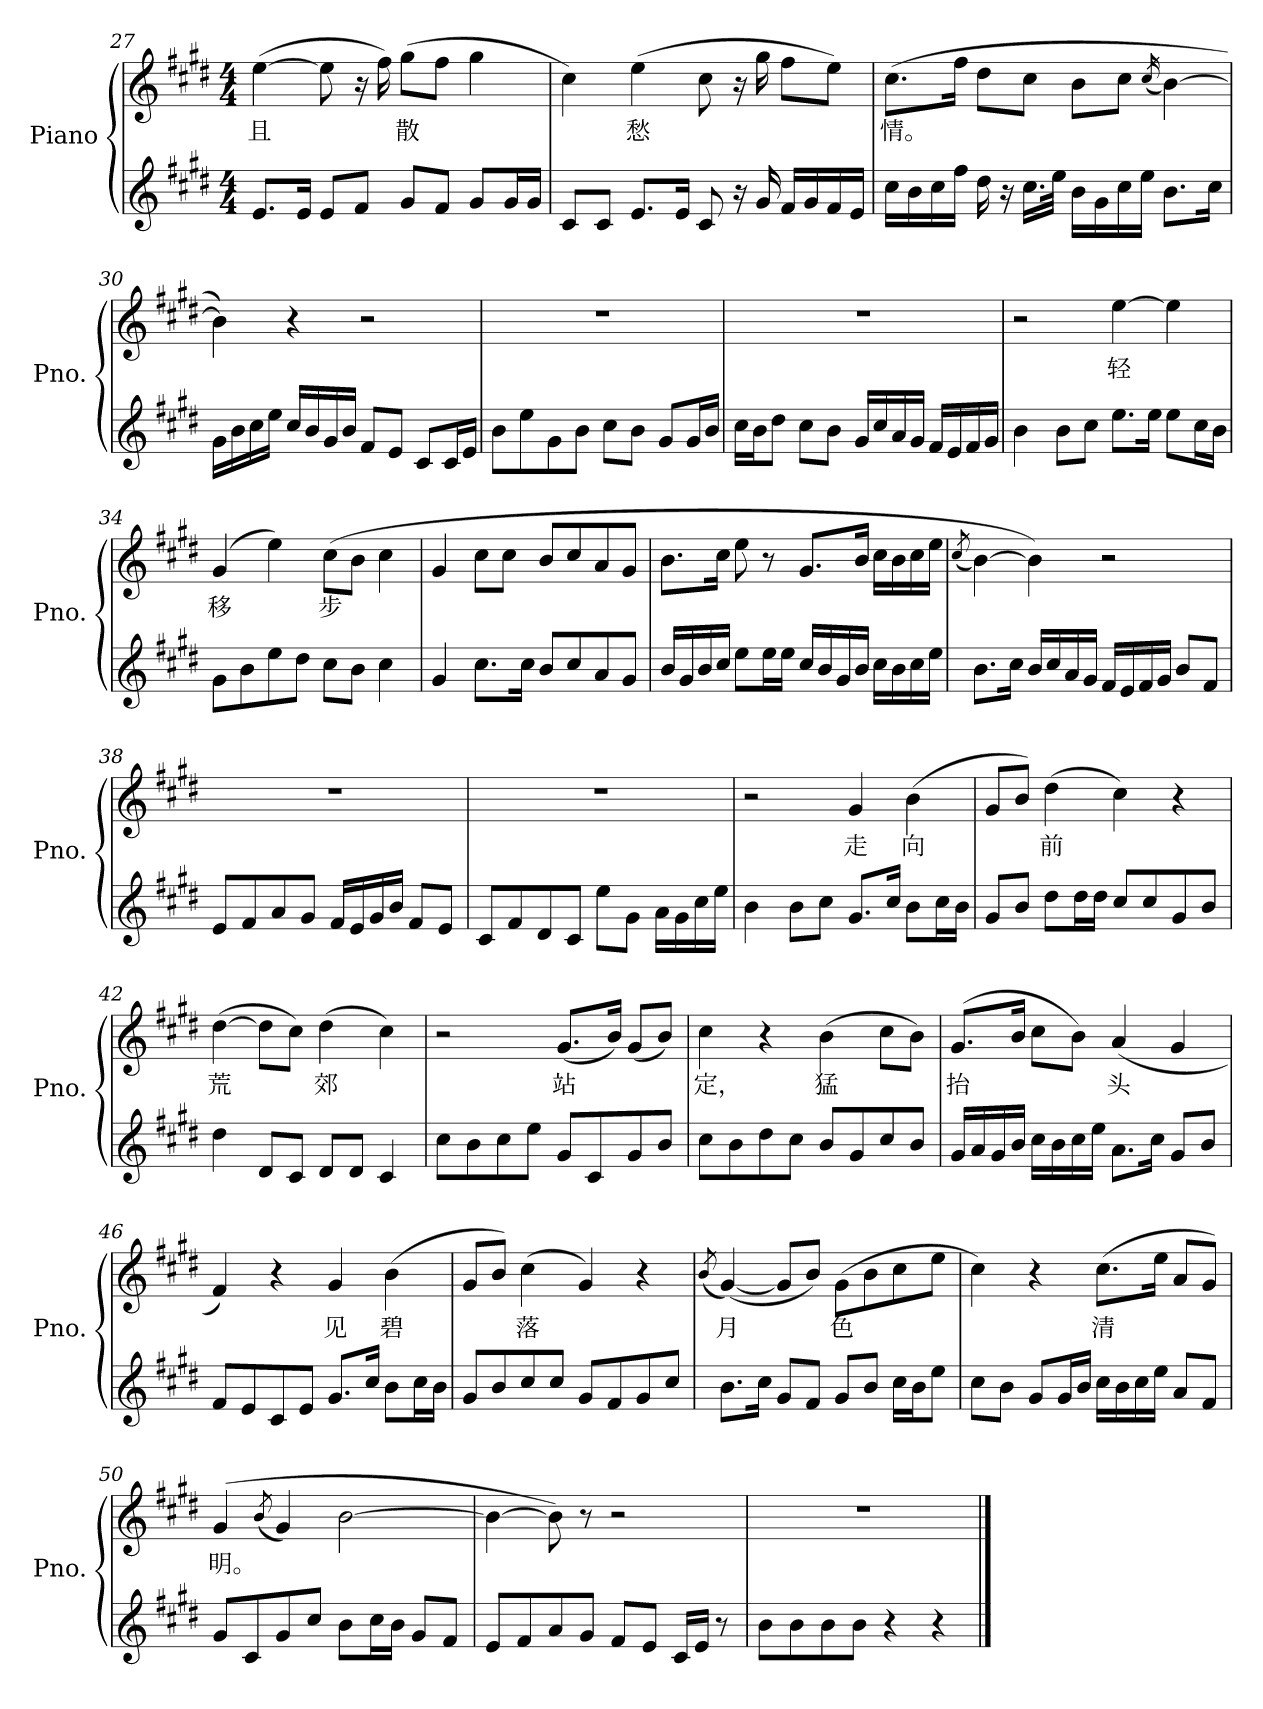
**kern	**kern	**text
*part2	*part1	*part1
*staff2	*staff1	*staff1
*I"Piano	*I"Piano	*
*I'Pno.	*I'Pno.	*
*clefG2	*clefG2	*
*k[f#c#g#d#]	*k[f#c#g#d#]	*
*M4/4	*M4/4	*
=27	=27	=27
!	!	!LO:LY:b
8.e/L	(>[4ee\	且
16e/Jk	.	.
8e/L	8ee\]	.
8f#/J	16r	.
.	16ff#\)	.
!	!	!LO:LY:b
8g#/L	(>8gg#\L	散
8f#/J	8ff#\J	.
8g#/L	4gg#\	.
16g#/L	.	.
16g#/JJ	.	.
=28	=28	=28
8c#/L	4cc#\)	.
8c#/J	.	.
!	!	!LO:LY:b
8.e/L	(>4ee\	愁
16e/Jk	.	.
8c#/	8cc#\	.
16r	16r	.
16g#/	16gg#\	.
16f#/LL	8ff#\L	.
16g#/	.	.
16f#/	8ee\J)	.
16e/JJ	.	.
!!LO:LB:g=z
=29	=29	=29
!	!	!LO:LY:b
16cc#\LL	(>8.cc#\L	情。
16b\	.	.
16cc#\	.	.
16ff#\JJ	16ff#\Jk	.
16dd#\	8dd#\L	.
16r	.	.
16.cc#\LL	8cc#\J	.
32ee\JJk	.	.
16b\LL	8b\L	.
16g#\	.	.
16cc#\	8cc#\J	.
16ee\JJ	.	.
.	(<16qcc#/	.
8.b\L	[4b\)	.
16cc#\Jk	.	.
=30	=30	=30
16g#\LL	4b\])	.
16b\	.	.
16cc#\	.	.
16ee\JJ	.	.
16cc#/LL	4r	.
16b/	.	.
16g#/	.	.
16b/JJ	.	.
8f#/L	2r	.
8e/J	.	.
8c#/L	.	.
16c#/L	.	.
16e/JJ	.	.
=31	=31	=31
8b\L	1r	.
8ee\	.	.
8g#\	.	.
8b\J	.	.
8cc#\L	.	.
8b\J	.	.
8g#/L	.	.
16g#/L	.	.
16b/JJ	.	.
!!LO:LB:g=z
=32	=32	=32
16cc#\LL	1r	.
16b\J	.	.
8dd#\J	.	.
8cc#\L	.	.
8b\J	.	.
16g#/LL	.	.
16cc#/	.	.
16a/	.	.
16g#/JJ	.	.
16f#/LL	.	.
16e/	.	.
16f#/	.	.
16g#/JJ	.	.
=33	=33	=33
4b\	2r	.
8b\L	.	.
8cc#\J	.	.
!	!	!LO:LY:b
8.ee\L	[4ee\	轻
16ee\Jk	.	.
8ee\L	4ee\]	.
16cc#\L	.	.
16b\JJ	.	.
=34	=34	=34
!	!	!LO:LY:b
8g#\L	(>4g#/	移
8b\	.	.
8ee\	4ee\)	.
8dd#\J	.	.
!	!	!LO:LY:b
8cc#\L	(>8cc#\L	步
8b\J	8b\J	.
4cc#\	4cc#\	.
=35	=35	=35
4g#/	4g#/	.
8.cc#\L	8cc#\L	.
.	8cc#\J	.
16cc#\Jk	.	.
8b/L	8b/L	.
8cc#/	8cc#/	.
8a/	8a/	.
8g#/J	8g#/J	.
!!LO:PB:g=z
=36	=36	=36
16b/LL	8.b\L	.
16g#/	.	.
16b/	.	.
16cc#/JJ	16cc#\Jk	.
8ee\L	8ee\	.
16ee\L	8r	.
16ee\JJ	.	.
16cc#/LL	8.g#/L	.
16b/	.	.
16g#/	.	.
16b/JJ	16b/Jk	.
16cc#\LL	16cc#\LL	.
16b\	16b\	.
16cc#\	16cc#\	.
16ee\JJ	16ee\JJ	.
=37	=37	=37
.	(<8qcc#/	.
8.b\L	[4b\)	.
16cc#\Jk	.	.
16b/LL	4b\])	.
16cc#/	.	.
16a/	.	.
16g#/JJ	.	.
16f#/LL	2r	.
16e/	.	.
16f#/	.	.
16g#/JJ	.	.
8b/L	.	.
8f#/J	.	.
=38	=38	=38
8e/L	1r	.
8f#/	.	.
8a/	.	.
8g#/J	.	.
16f#/LL	.	.
16e/	.	.
16g#/	.	.
16b/JJ	.	.
8f#/L	.	.
8e/J	.	.
!!LO:LB:g=z
=39	=39	=39
8c#/L	1r	.
8f#/	.	.
8d#/	.	.
8c#/J	.	.
8ee\L	.	.
8g#\J	.	.
16a\LL	.	.
16g#\	.	.
16cc#\	.	.
16ee\JJ	.	.
=40	=40	=40
4b\	2r	.
8b\L	.	.
8cc#\J	.	.
!	!	!LO:LY:b
8.g#/L	4g#/	走
16cc#/Jk	.	.
!	!	!LO:LY:b
8b\L	(>4b\	向
16cc#\L	.	.
16b\JJ	.	.
=41	=41	=41
8g#/L	8g#/L	.
8b/J	8b/J)	.
!	!	!LO:LY:b
8dd#\L	(>4dd#\	前
16dd#\L	.	.
16dd#\JJ	.	.
8cc#/L	4cc#\)	.
8cc#/	.	.
8g#/	4r	.
8b/J	.	.
=42	=42	=42
!	!	!LO:LY:b
4dd#\	(>[4dd#\	荒
8d#/L	8dd#\L]	.
8c#/J	8cc#\J)	.
!	!	!LO:LY:b
8d#/L	(>4dd#\	郊
8d#/J	.	.
4c#/	4cc#\)	.
!!LO:LB:g=z
=43	=43	=43
8cc#\L	2r	.
8b\	.	.
8cc#\	.	.
8ee\J	.	.
!	!	!LO:LY:b
8g#/L	(<8.g#/L	站
8c#/	.	.
.	16b/Jk)	.
8g#/	(<8g#/L	.
8b/J	8b/J)	.
=44	=44	=44
!	!	!LO:LY:b
8cc#\L	4cc#\	定，
8b\	.	.
8dd#\	4r	.
8cc#\J	.	.
!	!	!LO:LY:b
8b/L	(>4b\	猛
8g#/	.	.
8cc#/	8cc#\L	.
8b/J	8b\J)	.
=45	=45	=45
!	!	!LO:LY:b
16g#/LL	(>8.g#/L	抬
16a/	.	.
16g#/	.	.
16b/JJ	16b/Jk	.
16cc#\LL	8cc#\L	.
16b\	.	.
16cc#\	8b\J)	.
16ee\JJ	.	.
!	!	!LO:LY:b
8.a\L	(<4a/	头
16cc#\Jk	.	.
8g#/L	4g#/	.
8b/J	.	.
=46	=46	=46
8f#/L	4f#/)	.
8e/	.	.
8c#/	4r	.
8e/J	.	.
!	!	!LO:LY:b
8.g#/L	4g#/	见
16cc#/Jk	.	.
!	!	!LO:LY:b
8b\L	(>4b\	碧
16cc#\L	.	.
16b\JJ	.	.
!!LO:LB:g=z
=47	=47	=47
8g#/L	8g#/L	.
8b/	8b/J)	.
!	!	!LO:LY:b
8cc#/	(>4cc#\	落
8cc#/J	.	.
8g#/L	4g#/)	.
8f#/	.	.
8g#/	4r	.
8cc#/J	.	.
=48	=48	=48
.	(<8qb/	.
!	!	!LO:LY:b
8.b\L	(<[4g#/)	月
16cc#\Jk	.	.
8g#/L	8g#/L]	.
8f#/J	8b/J)	.
!	!	!LO:LY:b
8g#/L	(>8g#\L	色
8b/J	8b\	.
16cc#\LL	8cc#\	.
16b\J	.	.
8ee\J	8ee\J	.
!!LO:LB:g=z
=49	=49	=49
8cc#\L	4cc#\)	.
8b\J	.	.
8g#/L	4r	.
16g#/L	.	.
16b/JJ	.	.
!	!	!LO:LY:b
16cc#\LL	(>8.cc#\L	清
16b\	.	.
16cc#\	.	.
16ee\JJ	16ee\Jk	.
8a/L	8a/L	.
8f#/J	8g#/J)	.
=50	=50	=50
!	!	!LO:LY:b
8g#/L	(>4g#/	明。
8c#/	.	.
.	(<8qb/	.
8g#/	4g#/)	.
8cc#/J	.	.
8b\L	[2b\	.
16cc#\L	.	.
16b\JJ	.	.
8g#/L	.	.
8f#/J	.	.
=51	=51	=51
8e/L	4b\_	.
8f#/	.	.
8a/	8b\])	.
8g#/J	8r	.
8f#/L	2r	.
8e/J	.	.
16c#/LL	.	.
16e/JJ	.	.
8r	.	.
=52	=52	=52
8b\L	1r	.
8b\	.	.
8b\	.	.
8b\J	.	.
4r	.	.
4r	.	.
==	==	==
*-	*-	*-
